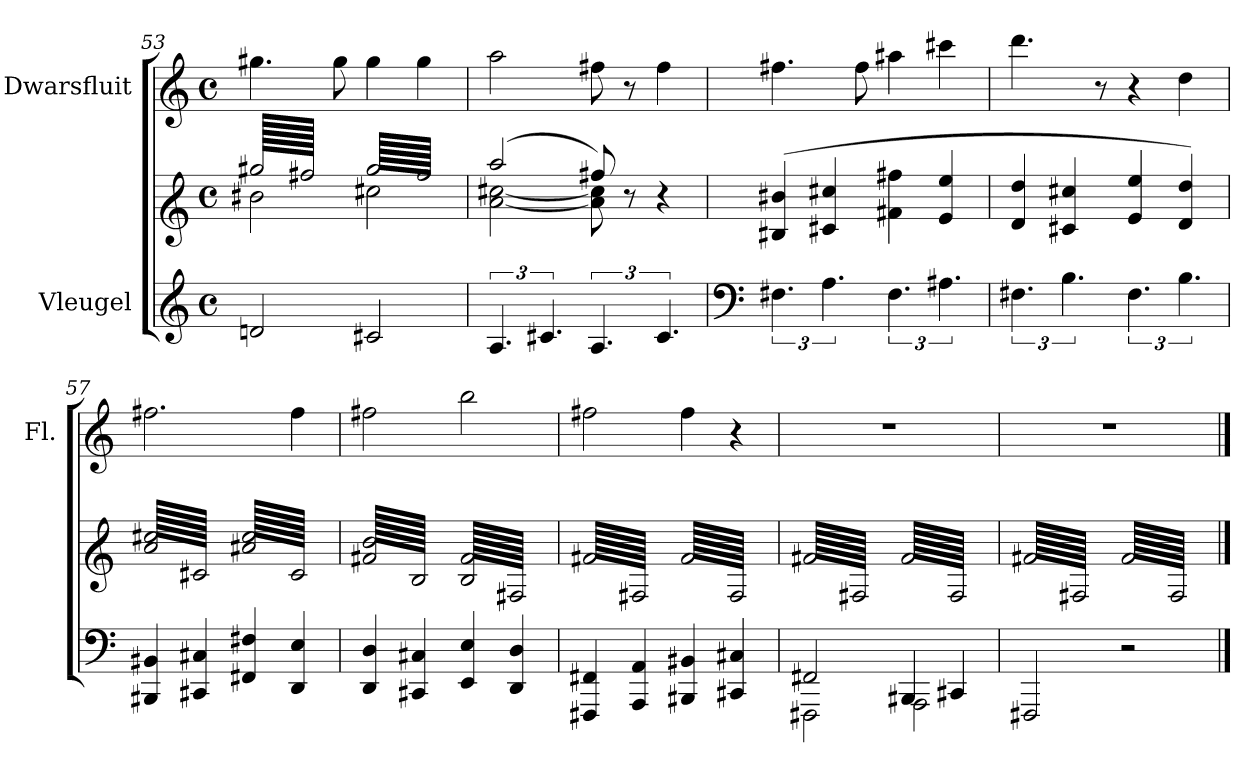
**kern	**kern	**kern
*part2	*part2	*part1
*staff3	*staff2	*staff1
*I"Vleugel	*	*I"Dwarsfluit
*	*	*I'Fl.
!!LO:LB:g=z
*clefG2	*clefG1	*clefG2
*k[]	*k[]	*k[]
*M4/4	*M4/4	*M4/4
*met(c)	*met(c)	*met(c)
=53	=53	=53
*	*^	*
*	*tremolo	*	*
2dn/	128bb#X/LLLLL	2dd#X\	4.gg#X\
.	128aa#X/	.	.
.	128bb#X/	.	.
.	128aa#X/	.	.
.	128bb#X/	.	.
.	128aa#X/	.	.
.	128bb#X/	.	.
.	128aa#X/	.	.
.	128bb#X/	.	.
.	128aa#X/	.	.
.	128bb#X/	.	.
.	128aa#X/	.	.
.	128bb#X/	.	.
.	128aa#X/	.	.
.	128bb#X/	.	.
.	128aa#X/	.	.
.	128bb#X/	.	.
.	128aa#X/	.	.
.	128bb#X/	.	.
.	128aa#X/	.	.
.	128bb#X/	.	.
.	128aa#X/	.	.
.	128bb#X/	.	.
.	128aa#X/	.	.
.	128bb#X/	.	.
.	128aa#X/	.	.
.	128bb#X/	.	.
.	128aa#X/	.	.
.	128bb#X/	.	.
.	128aa#X/	.	.
.	128bb#X/	.	.
.	128aa#X/	.	.
.	128bb#X/	.	.
.	128aa#X/	.	.
.	128bb#X/	.	.
.	128aa#X/	.	.
.	128bb#X/	.	.
.	128aa#X/	.	.
.	128bb#X/	.	.
.	128aa#X/	.	.
.	128bb#X/	.	.
.	128aa#X/	.	.
.	128bb#X/	.	.
.	128aa#X/	.	.
.	128bb#X/	.	.
.	128aa#X/	.	.
.	128bb#X/	.	.
.	128aa#X/	.	.
.	128bb#X/	.	8gg#\
.	128aa#X/	.	.
.	128bb#X/	.	.
.	128aa#X/	.	.
.	128bb#X/	.	.
.	128aa#X/	.	.
.	128bb#X/	.	.
.	128aa#X/	.	.
.	128bb#X/	.	.
.	128aa#X/	.	.
.	128bb#X/	.	.
.	128aa#X/	.	.
.	128bb#X/	.	.
.	128aa#X/	.	.
.	128bb#X/	.	.
.	128aa#X/JJJJJ	.	.
2c#X/	128bb#/LLLLL	2ee#X\	4gg#\
.	128aa#/	.	.
.	128bb#/	.	.
.	128aa#/	.	.
.	128bb#/	.	.
.	128aa#/	.	.
.	128bb#/	.	.
.	128aa#/	.	.
.	128bb#/	.	.
.	128aa#/	.	.
.	128bb#/	.	.
.	128aa#/	.	.
.	128bb#/	.	.
.	128aa#/	.	.
.	128bb#/	.	.
.	128aa#/	.	.
.	128bb#/	.	.
.	128aa#/	.	.
.	128bb#/	.	.
.	128aa#/	.	.
.	128bb#/	.	.
.	128aa#/	.	.
.	128bb#/	.	.
.	128aa#/	.	.
.	128bb#/	.	.
.	128aa#/	.	.
.	128bb#/	.	.
.	128aa#/	.	.
.	128bb#/	.	.
.	128aa#/	.	.
.	128bb#/	.	.
.	128aa#/	.	.
.	128bb#/	.	4gg#\
.	128aa#/	.	.
.	128bb#/	.	.
.	128aa#/	.	.
.	128bb#/	.	.
.	128aa#/	.	.
.	128bb#/	.	.
.	128aa#/	.	.
.	128bb#/	.	.
.	128aa#/	.	.
.	128bb#/	.	.
.	128aa#/	.	.
.	128bb#/	.	.
.	128aa#/	.	.
.	128bb#/	.	.
.	128aa#/	.	.
.	128bb#/	.	.
.	128aa#/	.	.
.	128bb#/	.	.
.	128aa#/	.	.
.	128bb#/	.	.
.	128aa#/	.	.
.	128bb#/	.	.
.	128aa#/	.	.
.	128bb#/	.	.
.	128aa#/	.	.
.	128bb#/	.	.
.	128aa#/	.	.
.	128bb#/	.	.
.	128aa#/	.	.
.	128bb#/	.	.
.	128aa#/JJJJJ	.	.
*	*Xtremolo	*	*
=54	=54	=54	=54
6.A/	(2ccc/	[2cc\ [2ee#X\	2aa\
.	.	.	.
.	.	.	.
.	.	.	.
.	.	.	.
.	.	.	.
.	.	.	.
.	.	.	.
.	.	.	.
.	.	.	.
.	.	.	.
.	.	.	.
.	.	.	.
.	.	.	.
.	.	.	.
.	.	.	.
.	.	.	.
.	.	.	.
.	.	.	.
.	.	.	.
.	.	.	.
.	.	.	.
.	.	.	.
.	.	.	.
.	.	.	.
.	.	.	.
.	.	.	.
.	.	.	.
.	.	.	.
.	.	.	.
.	.	.	.
.	.	.	.
6.c#X/	.	.	.
6.A/	8aa#X/)	8cc\] 8ee#\]	8ff#X\
.	8r	8ryy	8r
6.c#/	4r	4ryy	4ff#\
*	*v	*v	*
=55	=55	=55
*clefF4	*	*
6.F#X\	(4d#X/ 4dd#X/	4.ff#X\
6.A\	4e#X/ 4ee#X/	.
.	.	8ff#\
6.F#\	4a#X\ 4aa#X\	4aa#X\
6.A#X\	4g/ 4gg/	4ccc#X\
=56	=56	=56
6.F#X\	4f/ 4ff/	4.ddd\
6.B\	4e#X/ 4ee#X/	.
.	.	8r
6.F#\	4g/ 4gg/	4r
6.B\	4f/ 4ff/)	4dd\
=57	=57	=57
*	*tremolo	*
4BBB#X/ 4BB#X/	128cc/ 128ee#X/LLLLL	2.ff#X\
.	128e#X/	.
.	128cc/ 128ee#X/	.
.	128e#X/	.
.	128cc/ 128ee#X/	.
.	128e#X/	.
.	128cc/ 128ee#X/	.
.	128e#X/	.
.	128cc/ 128ee#X/	.
.	128e#X/	.
.	128cc/ 128ee#X/	.
.	128e#X/	.
.	128cc/ 128ee#X/	.
.	128e#X/	.
.	128cc/ 128ee#X/	.
.	128e#X/	.
.	128cc/ 128ee#X/	.
.	128e#X/	.
.	128cc/ 128ee#X/	.
.	128e#X/	.
.	128cc/ 128ee#X/	.
.	128e#X/	.
.	128cc/ 128ee#X/	.
.	128e#X/	.
.	128cc/ 128ee#X/	.
.	128e#X/	.
.	128cc/ 128ee#X/	.
.	128e#X/	.
.	128cc/ 128ee#X/	.
.	128e#X/	.
.	128cc/ 128ee#X/	.
.	128e#X/	.
4CC#X/ 4C#X/	128cc/ 128ee#X/	.
.	128e#X/	.
.	128cc/ 128ee#X/	.
.	128e#X/	.
.	128cc/ 128ee#X/	.
.	128e#X/	.
.	128cc/ 128ee#X/	.
.	128e#X/	.
.	128cc/ 128ee#X/	.
.	128e#X/	.
.	128cc/ 128ee#X/	.
.	128e#X/	.
.	128cc/ 128ee#X/	.
.	128e#X/	.
.	128cc/ 128ee#X/	.
.	128e#X/	.
.	128cc/ 128ee#X/	.
.	128e#X/	.
.	128cc/ 128ee#X/	.
.	128e#X/	.
.	128cc/ 128ee#X/	.
.	128e#X/	.
.	128cc/ 128ee#X/	.
.	128e#X/	.
.	128cc/ 128ee#X/	.
.	128e#X/	.
.	128cc/ 128ee#X/	.
.	128e#X/	.
.	128cc/ 128ee#X/	.
.	128e#X/	.
.	128cc/ 128ee#X/	.
.	128e#X/JJJJJ	.
4FF#X/ 4F#X/	128cc#X/ 128ee#/LLLLL	.
.	128e#/	.
.	128cc#X/ 128ee#/	.
.	128e#/	.
.	128cc#X/ 128ee#/	.
.	128e#/	.
.	128cc#X/ 128ee#/	.
.	128e#/	.
.	128cc#X/ 128ee#/	.
.	128e#/	.
.	128cc#X/ 128ee#/	.
.	128e#/	.
.	128cc#X/ 128ee#/	.
.	128e#/	.
.	128cc#X/ 128ee#/	.
.	128e#/	.
.	128cc#X/ 128ee#/	.
.	128e#/	.
.	128cc#X/ 128ee#/	.
.	128e#/	.
.	128cc#X/ 128ee#/	.
.	128e#/	.
.	128cc#X/ 128ee#/	.
.	128e#/	.
.	128cc#X/ 128ee#/	.
.	128e#/	.
.	128cc#X/ 128ee#/	.
.	128e#/	.
.	128cc#X/ 128ee#/	.
.	128e#/	.
.	128cc#X/ 128ee#/	.
.	128e#/	.
4DD/ 4E/	128cc#X/ 128ee#/	4ff#\
.	128e#/	.
.	128cc#X/ 128ee#/	.
.	128e#/	.
.	128cc#X/ 128ee#/	.
.	128e#/	.
.	128cc#X/ 128ee#/	.
.	128e#/	.
.	128cc#X/ 128ee#/	.
.	128e#/	.
.	128cc#X/ 128ee#/	.
.	128e#/	.
.	128cc#X/ 128ee#/	.
.	128e#/	.
.	128cc#X/ 128ee#/	.
.	128e#/	.
.	128cc#X/ 128ee#/	.
.	128e#/	.
.	128cc#X/ 128ee#/	.
.	128e#/	.
.	128cc#X/ 128ee#/	.
.	128e#/	.
.	128cc#X/ 128ee#/	.
.	128e#/	.
.	128cc#X/ 128ee#/	.
.	128e#/	.
.	128cc#X/ 128ee#/	.
.	128e#/	.
.	128cc#X/ 128ee#/	.
.	128e#/	.
.	128cc#X/ 128ee#/	.
.	128e#/JJJJJ	.
!!LO:LB:g=z
=58	=58	=58
4DD/ 4D/	128a#X/ 128dd/LLLLL	2ff#X\
.	128d/	.
.	128a#X/ 128dd/	.
.	128d/	.
.	128a#X/ 128dd/	.
.	128d/	.
.	128a#X/ 128dd/	.
.	128d/	.
.	128a#X/ 128dd/	.
.	128d/	.
.	128a#X/ 128dd/	.
.	128d/	.
.	128a#X/ 128dd/	.
.	128d/	.
.	128a#X/ 128dd/	.
.	128d/	.
.	128a#X/ 128dd/	.
.	128d/	.
.	128a#X/ 128dd/	.
.	128d/	.
.	128a#X/ 128dd/	.
.	128d/	.
.	128a#X/ 128dd/	.
.	128d/	.
.	128a#X/ 128dd/	.
.	128d/	.
.	128a#X/ 128dd/	.
.	128d/	.
.	128a#X/ 128dd/	.
.	128d/	.
.	128a#X/ 128dd/	.
.	128d/	.
4CC#X/ 4C#X/	128a#X/ 128dd/	.
.	128d/	.
.	128a#X/ 128dd/	.
.	128d/	.
.	128a#X/ 128dd/	.
.	128d/	.
.	128a#X/ 128dd/	.
.	128d/	.
.	128a#X/ 128dd/	.
.	128d/	.
.	128a#X/ 128dd/	.
.	128d/	.
.	128a#X/ 128dd/	.
.	128d/	.
.	128a#X/ 128dd/	.
.	128d/	.
.	128a#X/ 128dd/	.
.	128d/	.
.	128a#X/ 128dd/	.
.	128d/	.
.	128a#X/ 128dd/	.
.	128d/	.
.	128a#X/ 128dd/	.
.	128d/	.
.	128a#X/ 128dd/	.
.	128d/	.
.	128a#X/ 128dd/	.
.	128d/	.
.	128a#X/ 128dd/	.
.	128d/	.
.	128a#X/ 128dd/	.
.	128d/JJJJJ	.
4EE/ 4E/	128d/ 128a#/LLLLL	2bb\
.	128A#X/	.
.	128d/ 128a#/	.
.	128A#X/	.
.	128d/ 128a#/	.
.	128A#X/	.
.	128d/ 128a#/	.
.	128A#X/	.
.	128d/ 128a#/	.
.	128A#X/	.
.	128d/ 128a#/	.
.	128A#X/	.
.	128d/ 128a#/	.
.	128A#X/	.
.	128d/ 128a#/	.
.	128A#X/	.
.	128d/ 128a#/	.
.	128A#X/	.
.	128d/ 128a#/	.
.	128A#X/	.
.	128d/ 128a#/	.
.	128A#X/	.
.	128d/ 128a#/	.
.	128A#X/	.
.	128d/ 128a#/	.
.	128A#X/	.
.	128d/ 128a#/	.
.	128A#X/	.
.	128d/ 128a#/	.
.	128A#X/	.
.	128d/ 128a#/	.
.	128A#X/	.
4DD/ 4D/	128d/ 128a#/	.
.	128A#X/	.
.	128d/ 128a#/	.
.	128A#X/	.
.	128d/ 128a#/	.
.	128A#X/	.
.	128d/ 128a#/	.
.	128A#X/	.
.	128d/ 128a#/	.
.	128A#X/	.
.	128d/ 128a#/	.
.	128A#X/	.
.	128d/ 128a#/	.
.	128A#X/	.
.	128d/ 128a#/	.
.	128A#X/	.
.	128d/ 128a#/	.
.	128A#X/	.
.	128d/ 128a#/	.
.	128A#X/	.
.	128d/ 128a#/	.
.	128A#X/	.
.	128d/ 128a#/	.
.	128A#X/	.
.	128d/ 128a#/	.
.	128A#X/	.
.	128d/ 128a#/	.
.	128A#X/	.
.	128d/ 128a#/	.
.	128A#X/	.
.	128d/ 128a#/	.
.	128A#X/JJJJJ	.
=59	=59	=59
4FFF#X/ 4FF#X/	128a#X/LLLLL	2ff#X\
.	128A#X/	.
.	128a#X/	.
.	128A#X/	.
.	128a#X/	.
.	128A#X/	.
.	128a#X/	.
.	128A#X/	.
.	128a#X/	.
.	128A#X/	.
.	128a#X/	.
.	128A#X/	.
.	128a#X/	.
.	128A#X/	.
.	128a#X/	.
.	128A#X/	.
.	128a#X/	.
.	128A#X/	.
.	128a#X/	.
.	128A#X/	.
.	128a#X/	.
.	128A#X/	.
.	128a#X/	.
.	128A#X/	.
.	128a#X/	.
.	128A#X/	.
.	128a#X/	.
.	128A#X/	.
.	128a#X/	.
.	128A#X/	.
.	128a#X/	.
.	128A#X/	.
4AAA/ 4AA/	128a#X/	.
.	128A#X/	.
.	128a#X/	.
.	128A#X/	.
.	128a#X/	.
.	128A#X/	.
.	128a#X/	.
.	128A#X/	.
.	128a#X/	.
.	128A#X/	.
.	128a#X/	.
.	128A#X/	.
.	128a#X/	.
.	128A#X/	.
.	128a#X/	.
.	128A#X/	.
.	128a#X/	.
.	128A#X/	.
.	128a#X/	.
.	128A#X/	.
.	128a#X/	.
.	128A#X/	.
.	128a#X/	.
.	128A#X/	.
.	128a#X/	.
.	128A#X/	.
.	128a#X/	.
.	128A#X/	.
.	128a#X/	.
.	128A#X/	.
.	128a#X/	.
.	128A#X/JJJJJ	.
4BBB#X/ 4BB#X/	128a#/LLLLL	4ff#\
.	128A#/	.
.	128a#/	.
.	128A#/	.
.	128a#/	.
.	128A#/	.
.	128a#/	.
.	128A#/	.
.	128a#/	.
.	128A#/	.
.	128a#/	.
.	128A#/	.
.	128a#/	.
.	128A#/	.
.	128a#/	.
.	128A#/	.
.	128a#/	.
.	128A#/	.
.	128a#/	.
.	128A#/	.
.	128a#/	.
.	128A#/	.
.	128a#/	.
.	128A#/	.
.	128a#/	.
.	128A#/	.
.	128a#/	.
.	128A#/	.
.	128a#/	.
.	128A#/	.
.	128a#/	.
.	128A#/	.
4CC#X/ 4C#X/	128a#/	4r
.	128A#/	.
.	128a#/	.
.	128A#/	.
.	128a#/	.
.	128A#/	.
.	128a#/	.
.	128A#/	.
.	128a#/	.
.	128A#/	.
.	128a#/	.
.	128A#/	.
.	128a#/	.
.	128A#/	.
.	128a#/	.
.	128A#/	.
.	128a#/	.
.	128A#/	.
.	128a#/	.
.	128A#/	.
.	128a#/	.
.	128A#/	.
.	128a#/	.
.	128A#/	.
.	128a#/	.
.	128A#/	.
.	128a#/	.
.	128A#/	.
.	128a#/	.
.	128A#/	.
.	128a#/	.
.	128A#/JJJJJ	.
=60	=60	=60
*^	*	*
2FF#X/	2FFF#X\	128a#X/LLLLL	1r
.	.	128A#X/	.
.	.	128a#X/	.
.	.	128A#X/	.
.	.	128a#X/	.
.	.	128A#X/	.
.	.	128a#X/	.
.	.	128A#X/	.
.	.	128a#X/	.
.	.	128A#X/	.
.	.	128a#X/	.
.	.	128A#X/	.
.	.	128a#X/	.
.	.	128A#X/	.
.	.	128a#X/	.
.	.	128A#X/	.
.	.	128a#X/	.
.	.	128A#X/	.
.	.	128a#X/	.
.	.	128A#X/	.
.	.	128a#X/	.
.	.	128A#X/	.
.	.	128a#X/	.
.	.	128A#X/	.
.	.	128a#X/	.
.	.	128A#X/	.
.	.	128a#X/	.
.	.	128A#X/	.
.	.	128a#X/	.
.	.	128A#X/	.
.	.	128a#X/	.
.	.	128A#X/	.
.	.	128a#X/	.
.	.	128A#X/	.
.	.	128a#X/	.
.	.	128A#X/	.
.	.	128a#X/	.
.	.	128A#X/	.
.	.	128a#X/	.
.	.	128A#X/	.
.	.	128a#X/	.
.	.	128A#X/	.
.	.	128a#X/	.
.	.	128A#X/	.
.	.	128a#X/	.
.	.	128A#X/	.
.	.	128a#X/	.
.	.	128A#X/	.
.	.	128a#X/	.
.	.	128A#X/	.
.	.	128a#X/	.
.	.	128A#X/	.
.	.	128a#X/	.
.	.	128A#X/	.
.	.	128a#X/	.
.	.	128A#X/	.
.	.	128a#X/	.
.	.	128A#X/	.
.	.	128a#X/	.
.	.	128A#X/	.
.	.	128a#X/	.
.	.	128A#X/	.
.	.	128a#X/	.
.	.	128A#X/JJJJJ	.
4BBB#X/	2AAA\	128a#/LLLLL	.
.	.	128A#/	.
.	.	128a#/	.
.	.	128A#/	.
.	.	128a#/	.
.	.	128A#/	.
.	.	128a#/	.
.	.	128A#/	.
.	.	128a#/	.
.	.	128A#/	.
.	.	128a#/	.
.	.	128A#/	.
.	.	128a#/	.
.	.	128A#/	.
.	.	128a#/	.
.	.	128A#/	.
.	.	128a#/	.
.	.	128A#/	.
.	.	128a#/	.
.	.	128A#/	.
.	.	128a#/	.
.	.	128A#/	.
.	.	128a#/	.
.	.	128A#/	.
.	.	128a#/	.
.	.	128A#/	.
.	.	128a#/	.
.	.	128A#/	.
.	.	128a#/	.
.	.	128A#/	.
.	.	128a#/	.
.	.	128A#/	.
4CC#X/	.	128a#/	.
.	.	128A#/	.
.	.	128a#/	.
.	.	128A#/	.
.	.	128a#/	.
.	.	128A#/	.
.	.	128a#/	.
.	.	128A#/	.
.	.	128a#/	.
.	.	128A#/	.
.	.	128a#/	.
.	.	128A#/	.
.	.	128a#/	.
.	.	128A#/	.
.	.	128a#/	.
.	.	128A#/	.
.	.	128a#/	.
.	.	128A#/	.
.	.	128a#/	.
.	.	128A#/	.
.	.	128a#/	.
.	.	128A#/	.
.	.	128a#/	.
.	.	128A#/	.
.	.	128a#/	.
.	.	128A#/	.
.	.	128a#/	.
.	.	128A#/	.
.	.	128a#/	.
.	.	128A#/	.
.	.	128a#/	.
.	.	128A#/JJJJJ	.
*v	*v	*	*
=61	=61	=61
2FFF#X/	128a#X/LLLLL	1r
.	128A#X/	.
.	128a#X/	.
.	128A#X/	.
.	128a#X/	.
.	128A#X/	.
.	128a#X/	.
.	128A#X/	.
.	128a#X/	.
.	128A#X/	.
.	128a#X/	.
.	128A#X/	.
.	128a#X/	.
.	128A#X/	.
.	128a#X/	.
.	128A#X/	.
.	128a#X/	.
.	128A#X/	.
.	128a#X/	.
.	128A#X/	.
.	128a#X/	.
.	128A#X/	.
.	128a#X/	.
.	128A#X/	.
.	128a#X/	.
.	128A#X/	.
.	128a#X/	.
.	128A#X/	.
.	128a#X/	.
.	128A#X/	.
.	128a#X/	.
.	128A#X/	.
.	128a#X/	.
.	128A#X/	.
.	128a#X/	.
.	128A#X/	.
.	128a#X/	.
.	128A#X/	.
.	128a#X/	.
.	128A#X/	.
.	128a#X/	.
.	128A#X/	.
.	128a#X/	.
.	128A#X/	.
.	128a#X/	.
.	128A#X/	.
.	128a#X/	.
.	128A#X/	.
.	128a#X/	.
.	128A#X/	.
.	128a#X/	.
.	128A#X/	.
.	128a#X/	.
.	128A#X/	.
.	128a#X/	.
.	128A#X/	.
.	128a#X/	.
.	128A#X/	.
.	128a#X/	.
.	128A#X/	.
.	128a#X/	.
.	128A#X/	.
.	128a#X/	.
.	128A#X/JJJJJ	.
2r	128a#/LLLLL	.
.	128A#/	.
.	128a#/	.
.	128A#/	.
.	128a#/	.
.	128A#/	.
.	128a#/	.
.	128A#/	.
.	128a#/	.
.	128A#/	.
.	128a#/	.
.	128A#/	.
.	128a#/	.
.	128A#/	.
.	128a#/	.
.	128A#/	.
.	128a#/	.
.	128A#/	.
.	128a#/	.
.	128A#/	.
.	128a#/	.
.	128A#/	.
.	128a#/	.
.	128A#/	.
.	128a#/	.
.	128A#/	.
.	128a#/	.
.	128A#/	.
.	128a#/	.
.	128A#/	.
.	128a#/	.
.	128A#/	.
.	128a#/	.
.	128A#/	.
.	128a#/	.
.	128A#/	.
.	128a#/	.
.	128A#/	.
.	128a#/	.
.	128A#/	.
.	128a#/	.
.	128A#/	.
.	128a#/	.
.	128A#/	.
.	128a#/	.
.	128A#/	.
.	128a#/	.
.	128A#/	.
.	128a#/	.
.	128A#/	.
.	128a#/	.
.	128A#/	.
.	128a#/	.
.	128A#/	.
.	128a#/	.
.	128A#/	.
.	128a#/	.
.	128A#/	.
.	128a#/	.
.	128A#/	.
.	128a#/	.
.	128A#/	.
.	128a#/	.
.	128A#/JJJJJ	.
*	*Xtremolo	*
.	.	.
.	.	.
.	.	.
.	.	.
.	.	.
.	.	.
.	.	.
.	.	.
.	.	.
.	.	.
.	.	.
.	.	.
.	.	.
.	.	.
.	.	.
.	.	.
.	.	.
.	.	.
.	.	.
.	.	.
.	.	.
.	.	.
.	.	.
.	.	.
.	.	.
.	.	.
.	.	.
.	.	.
.	.	.
.	.	.
.	.	.
.	.	.
==	==	==
*-	*-	*-
